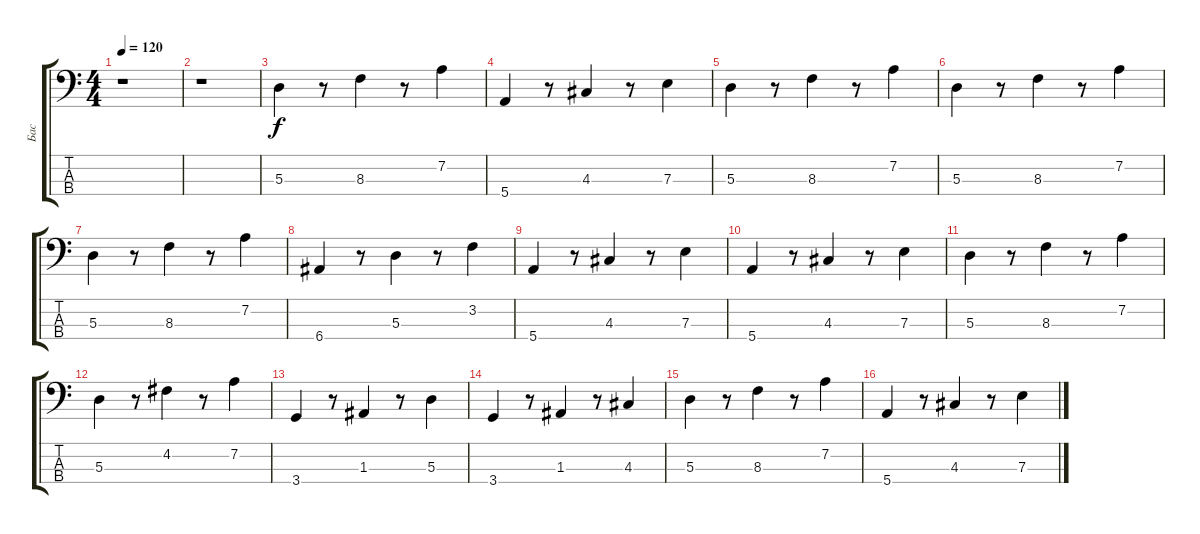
\track ("Бас" "Бас") {instrument electricbasspick}
\staff {score tabs}
\tuning (G2 D2 A1 E1) {hide}
\ts (4 4)
\tempo 120
\clef f4
\ks c
r.1{dy f instrument electricbasspick} |
r.1 |
5.3.4 r.8 8.3.4 r.8 7.2.4 |
5.4.4 r.8 4.3.4 r.8 7.3.4 |
5.3.4 r.8 8.3.4 r.8 7.2.4 |
5.3.4 r.8 8.3.4 r.8 7.2.4 |
5.3.4 r.8 8.3.4 r.8 7.2.4 |
6.4.4 r.8 5.3.4 r.8 3.2.4 |
5.4.4 r.8 4.3.4 r.8 7.3.4 |
5.4.4 r.8 4.3.4 r.8 7.3.4 |
5.3.4 r.8 8.3.4 r.8 7.2.4 |
5.3.4 r.8 4.2.4 r.8 7.2.4 |
3.4.4 r.8 1.3.4 r.8 5.3.4 |
3.4.4 r.8 1.3.4 r.8 4.3.4 |
5.3.4 r.8 8.3.4 r.8 7.2.4 |
5.4.4 r.8 4.3.4 r.8 7.3.4
